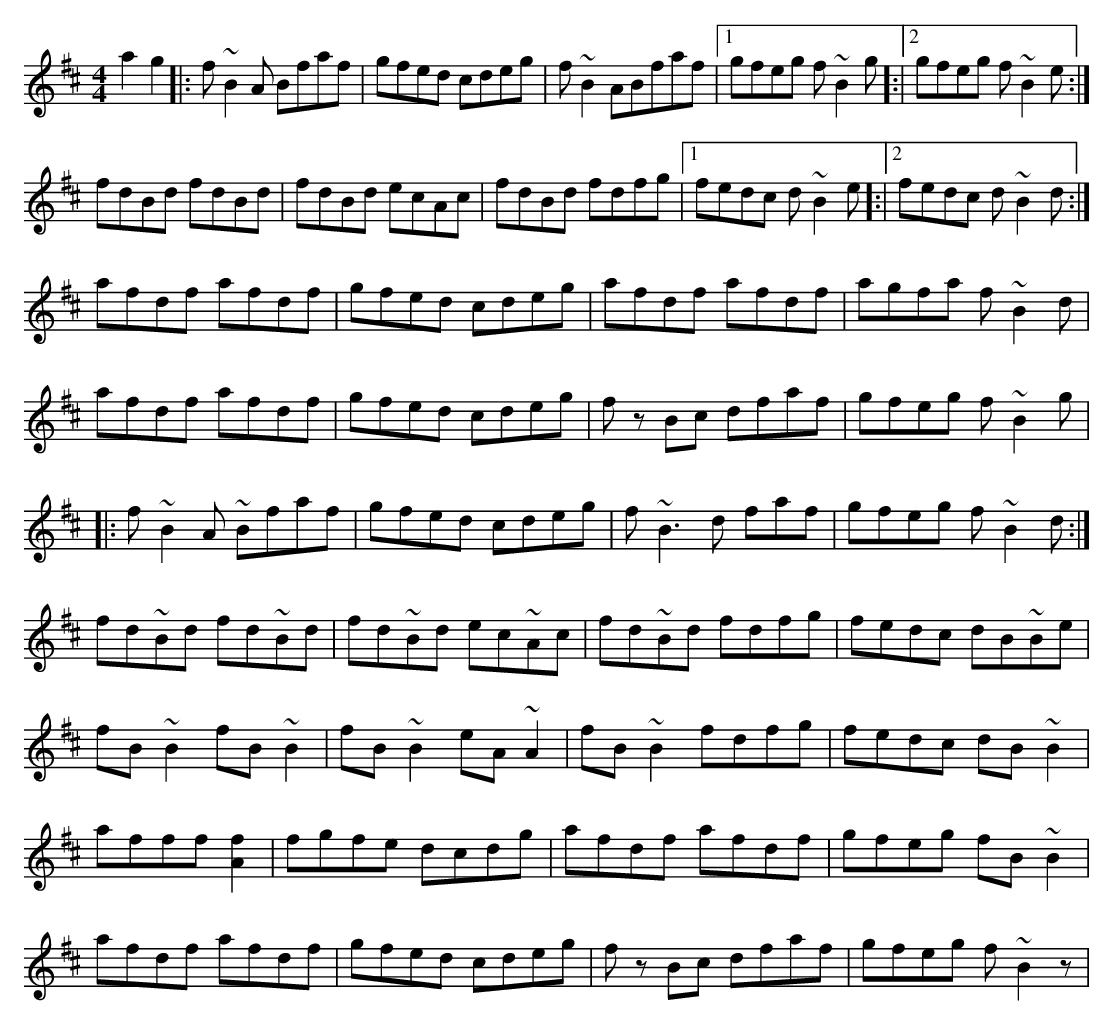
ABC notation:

X:1
M:4/4
K:D
a2g2|:f~B2A Bfaf|gfed cdeg|f~B2ABfaf|1 gfeg f ~B2g]:|2 gfeg f ~B2e:|
fdBd fdBd|fdBd ecAc|fdBd fdfg|1 fedc d~B2e]:|2 fedc d~B2d:|
afdf afdf|gfed cdeg|afdf afdf|agfa f~B2d|
afdf afdf|gfed cdeg|f zBc dfaf|gfeg f~B2g|
|:f~B2A ~Bfaf|gfed cdeg|f~B3 d faf|gfeg f~B2d:|
fd~Bd fd~Bd|fd~Bd ec~Ac|fd~Bd fdfg|fedc dB~Be|
fB~B2 fB~B2|fB~B2 eA~A2|fB~B2 fdfg|fedc dB~B2|
afff[A2f2]|fgfe dcdg|afdf afdf|gfeg fB~B2|
afdf afdf|gfed cdeg|f zBc dfaf|gfeg f~B2z|
